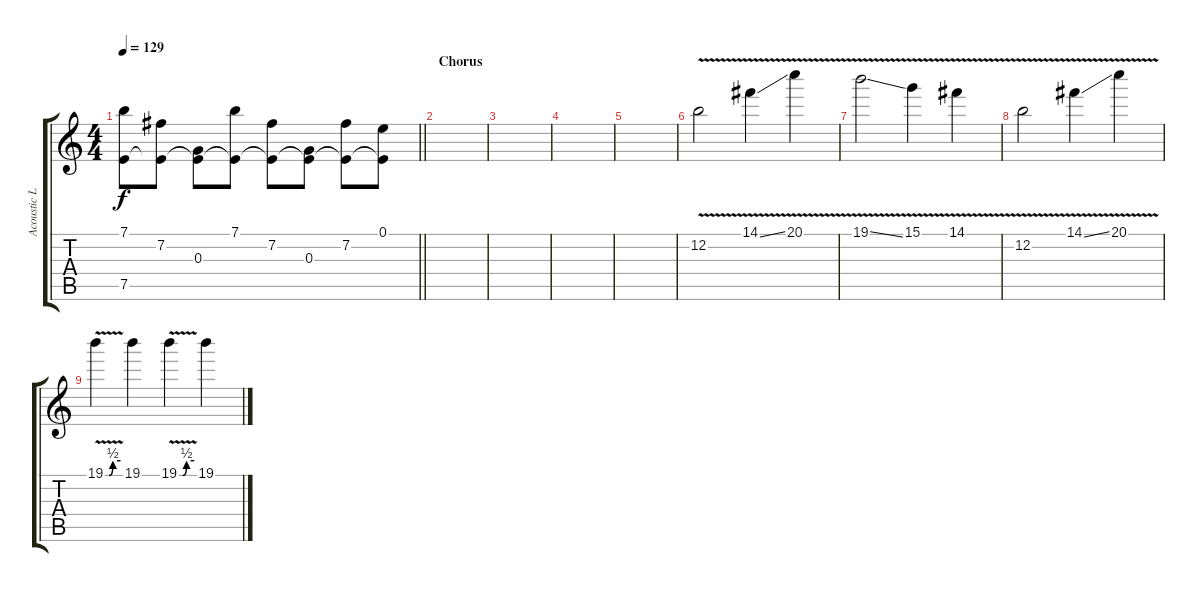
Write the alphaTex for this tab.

\track ("Acoustic Lead" "Acoustic L") {instrument acousticguitarsteel}
\staff {score tabs}
\tuning (E4 B3 G3 D3 A2 B1) {hide}
\ts (4 4)
\tempo 129
\clef g2
\barLineRight lightlight
\ks c
(7.1 7.5).8{dy f} (7.2 7.5{t}).8 (0.3 7.5{t}).8 (7.1 7.5{t}).8 (7.2 7.5{t}).8 (0.3 7.5{t}).8 (7.2 7.5{t}).8 (0.1 7.5{t}).8 |
\section ("" "Chorus")
|
|
|
|
12.2{v}.2{balance 2 instrument distortionguitar} 14.1{v ss}.4 20.1{v}.4 |
19.1{v ss}.2 15.1{v}.4 14.1{v}.4 |
12.2{v}.2 14.1{v ss}.4 20.1{v}.4 |
19.1{be (custom 0 0 15 0 30 2 60 2) v}.4 19.1.4 19.1{be (custom 0 0 15 0 30 2 60 2) v}.4 19.1.4
